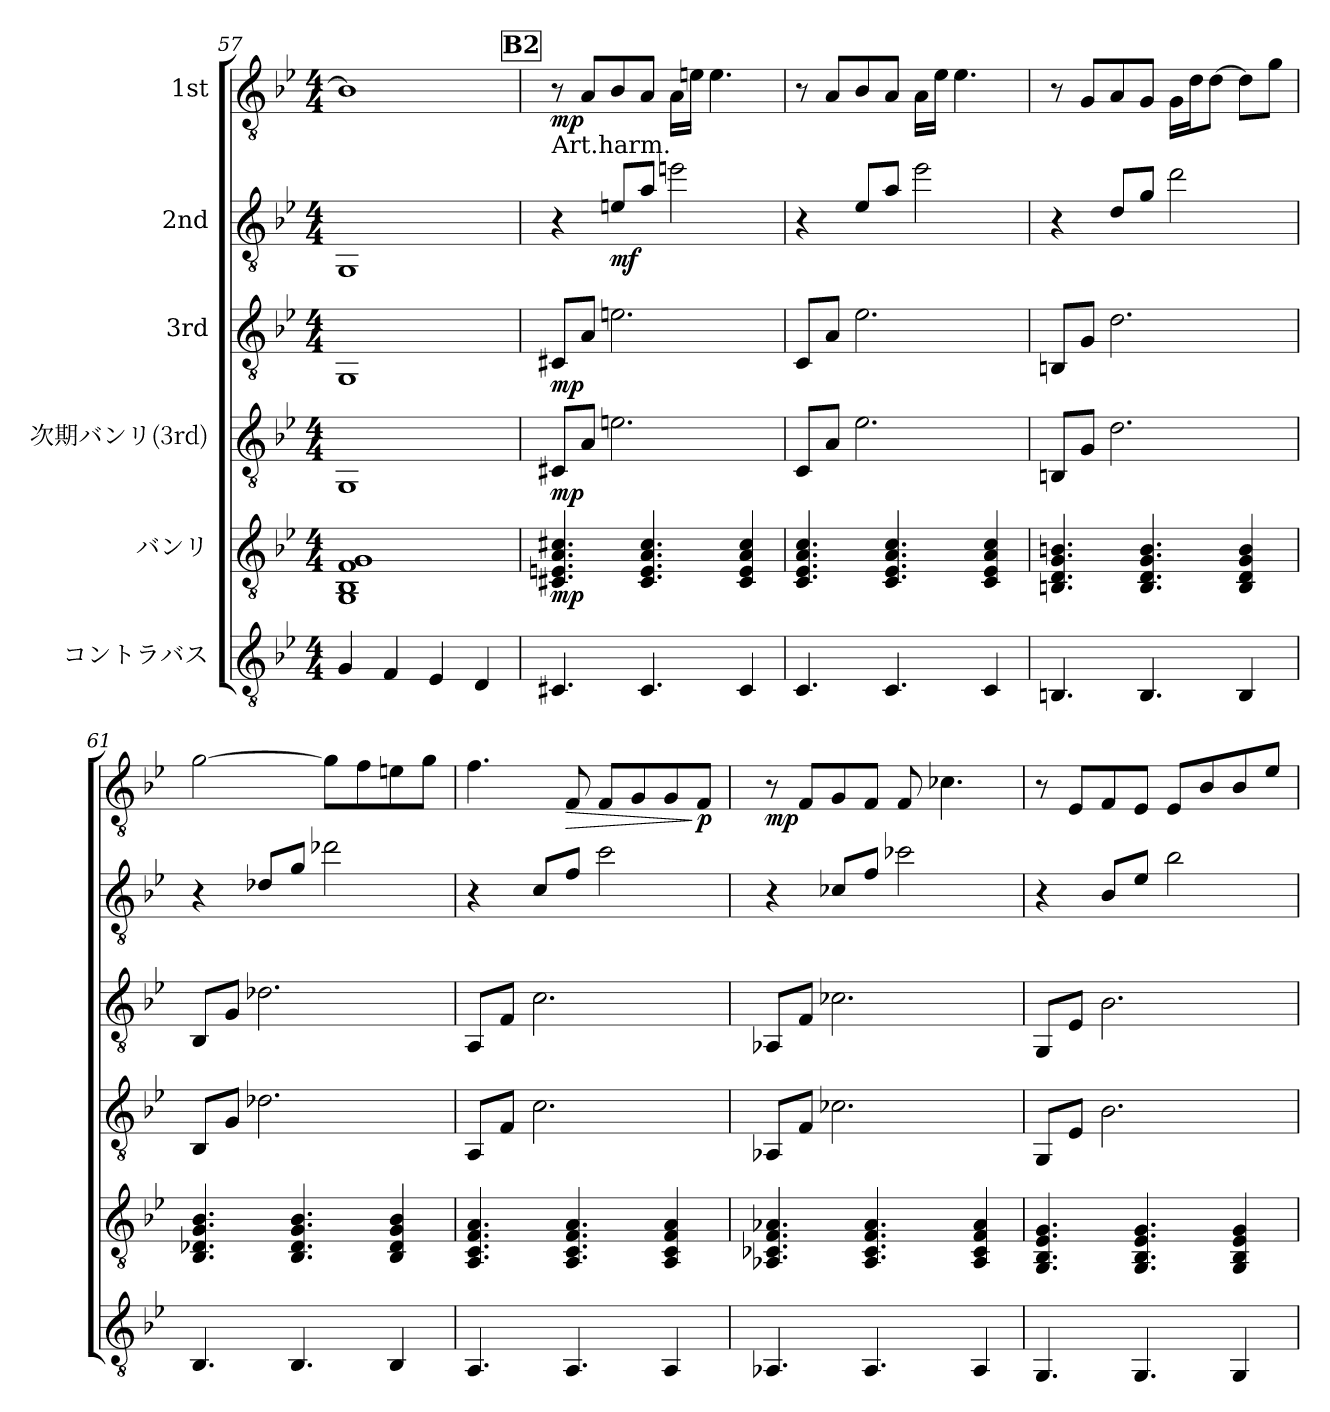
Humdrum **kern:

**kern	**kern	**dynam	**kern	**dynam	**kern	**dynam	**kern	**dynam	**kern	**dynam
*part6	*part5	*part5	*part4	*part4	*part3	*part3	*part2	*part2	*part1	*part1
*staff6	*staff5	*staff5	*staff4	*staff4	*staff3	*staff3	*staff2	*staff2	*staff1	*staff1
*I"コントラバス	*I"バンリ	*	*I"次期バンリ(3rd)	*	*I"3rd	*	*I"2nd	*	*I"1st	*
*clefGv2	*clefGv2	*	*clefGv2	*	*clefGv2	*	*clefGv2	*	*clefGv2	*
*ITrd7c12	*	*	*	*	*	*	*	*	*	*
*k[b-e-]	*k[b-e-]	*	*k[b-e-]	*	*k[b-e-]	*	*k[b-e-]	*	*k[b-e-]	*
*M4/4	*M4/4	*	*M4/4	*	*M4/4	*	*M4/4	*	*M4/4	*
=57	=57	=57	=57	=57	=57	=57	=57	=57	=57	=57
4GG/	1GG 1BB- 1F 1G	.	1GG	.	1GG	.	1GG	.	1B-]	.
4FF/	.	.	.	.	.	.	.	.	.	.
4EE-/	.	.	.	.	.	.	.	.	.	.
4DD/	.	.	.	.	.	.	.	.	.	.
!!LO:REH:place=s1:a:B:fs=14:t=B2
=58	=58	=58	=58	=58	=58	=58	=58	=58	=58	=58
!	!	!	!	!	!	!	!LO:TX:a:t=Art.harm.	!	!	!
!	!	!LO:DY:b	!	!LO:DY:b	!	!LO:DY:b	!	!	!	!LO:DY:b
4.CC#X/	4.C#X/ 4.En/ 4.A/ 4.c#X/	mp	8C#X/L	mp	8C#X/L	mp	4r	.	8r	mp
.	.	.	8A/J	.	8A/J	.	.	.	8A/L	.
!	!	!	!	!	!	!	!	!LO:DY:b	!	!
.	.	.	2.en\	.	2.en\	.	8en/L	mf	8B-/	.
4.CC#/	4.C#/ 4.E/ 4.A/ 4.c#/	.	.	.	.	.	8a/J	.	8A/J	.
.	.	.	.	.	.	.	2een\	.	16A\LL	.
.	.	.	.	.	.	.	.	.	16en\JJ	.
.	.	.	.	.	.	.	.	.	4.e\	.
4CC#/	4C#/ 4E/ 4A/ 4c#/	.	.	.	.	.	.	.	.	.
=59	=59	=59	=59	=59	=59	=59	=59	=59	=59	=59
4.CC/	4.C/ 4.E-/ 4.A/ 4.c/	.	8C/L	.	8C/L	.	4r	.	8r	.
.	.	.	8A/J	.	8A/J	.	.	.	8A/L	.
.	.	.	2.e-\	.	2.e-\	.	8e-/L	.	8B-/	.
4.CC/	4.C/ 4.E-/ 4.A/ 4.c/	.	.	.	.	.	8a/J	.	8A/J	.
.	.	.	.	.	.	.	2ee-\	.	16A\LL	.
.	.	.	.	.	.	.	.	.	16e-\JJ	.
.	.	.	.	.	.	.	.	.	4.e-\	.
4CC/	4C/ 4E-/ 4A/ 4c/	.	.	.	.	.	.	.	.	.
=60	=60	=60	=60	=60	=60	=60	=60	=60	=60	=60
4.BBBn/	4.BBn/ 4.D/ 4.G/ 4.Bn/	.	8BBn/L	.	8BBn/L	.	4r	.	8r	.
.	.	.	8G/J	.	8G/J	.	.	.	8G/L	.
.	.	.	2.d\	.	2.d\	.	8d/L	.	8A/	.
4.BBB/	4.BB/ 4.D/ 4.G/ 4.B/	.	.	.	.	.	8g/J	.	8G/J	.
.	.	.	.	.	.	.	2dd\	.	16G\LL	.
.	.	.	.	.	.	.	.	.	16d\J	.
.	.	.	.	.	.	.	.	.	[8d\J	.
4BBB/	4BB/ 4D/ 4G/ 4B/	.	.	.	.	.	.	.	8d\L]	.
.	.	.	.	.	.	.	.	.	8g\J	.
=61	=61	=61	=61	=61	=61	=61	=61	=61	=61	=61
4.BBB-/	4.BB-/ 4.D-X/ 4.G/ 4.B-/	.	8BB-/L	.	8BB-/L	.	4r	.	[2g\	.
.	.	.	8G/J	.	8G/J	.	.	.	.	.
.	.	.	2.d-X\	.	2.d-X\	.	8d-X/L	.	.	.
4.BBB-/	4.BB-/ 4.D-/ 4.G/ 4.B-/	.	.	.	.	.	8g/J	.	.	.
.	.	.	.	.	.	.	2dd-X\	.	8g\L]	.
.	.	.	.	.	.	.	.	.	8f\	.
4BBB-/	4BB-/ 4D-/ 4G/ 4B-/	.	.	.	.	.	.	.	8en\	.
.	.	.	.	.	.	.	.	.	8g\J	.
=62	=62	=62	=62	=62	=62	=62	=62	=62	=62	=62
4.AAA/	4.AA/ 4.C/ 4.F/ 4.A/	.	8AA/L	.	8AA/L	.	4r	.	4.f\	.
.	.	.	8F/J	.	8F/J	.	.	.	.	.
.	.	.	2.c\	.	2.c\	.	8c/L	.	.	.
!	!	!	!	!	!	!	!	!	!	!LO:HP:b
4.AAA/	4.AA/ 4.C/ 4.F/ 4.A/	.	.	.	.	.	8f/J	.	8F/	>
.	.	.	.	.	.	.	2cc\	.	8F/L	.
.	.	.	.	.	.	.	.	.	8G/	.
4AAA/	4AA/ 4C/ 4F/ 4A/	.	.	.	.	.	.	.	8G/	.
!	!	!	!	!	!	!	!	!	!	!LO:DY:n=1:b
.	.	.	.	.	.	.	.	.	8F/J	] p
!!LO:LB:g=z
=63	=63	=63	=63	=63	=63	=63	=63	=63	=63	=63
!	!	!	!	!	!	!	!	!	!	!LO:DY:b
4.AAA-X/	4.AA-X/ 4.C-X/ 4.F/ 4.A-X/	.	8AA-X/L	.	8AA-X/L	.	4r	.	8r	mp
.	.	.	8F/J	.	8F/J	.	.	.	8F/L	.
.	.	.	2.c-X\	.	2.c-X\	.	8c-X/L	.	8G/	.
4.AAA-/	4.AA-/ 4.C-/ 4.F/ 4.A-/	.	.	.	.	.	8f/J	.	8F/J	.
.	.	.	.	.	.	.	2cc-X\	.	8F/	.
.	.	.	.	.	.	.	.	.	4.c-X\	.
4AAA-/	4AA-/ 4C-/ 4F/ 4A-/	.	.	.	.	.	.	.	.	.
=64	=64	=64	=64	=64	=64	=64	=64	=64	=64	=64
4.GGG/	4.GG/ 4.BB-/ 4.E-/ 4.G/	.	8GG/L	.	8GG/L	.	4r	.	8r	.
.	.	.	8E-/J	.	8E-/J	.	.	.	8E-/L	.
.	.	.	2.B-\	.	2.B-\	.	8B-/L	.	8F/	.
4.GGG/	4.GG/ 4.BB-/ 4.E-/ 4.G/	.	.	.	.	.	8e-/J	.	8E-/J	.
.	.	.	.	.	.	.	2b-\	.	8E-/L	.
.	.	.	.	.	.	.	.	.	8B-/	.
4GGG/	4GG/ 4BB-/ 4E-/ 4G/	.	.	.	.	.	.	.	8B-/	.
.	.	.	.	.	.	.	.	.	8e-/J	.
=	=	=	=	=	=	=	=	=	=	=
*-	*-	*-	*-	*-	*-	*-	*-	*-	*-	*-
